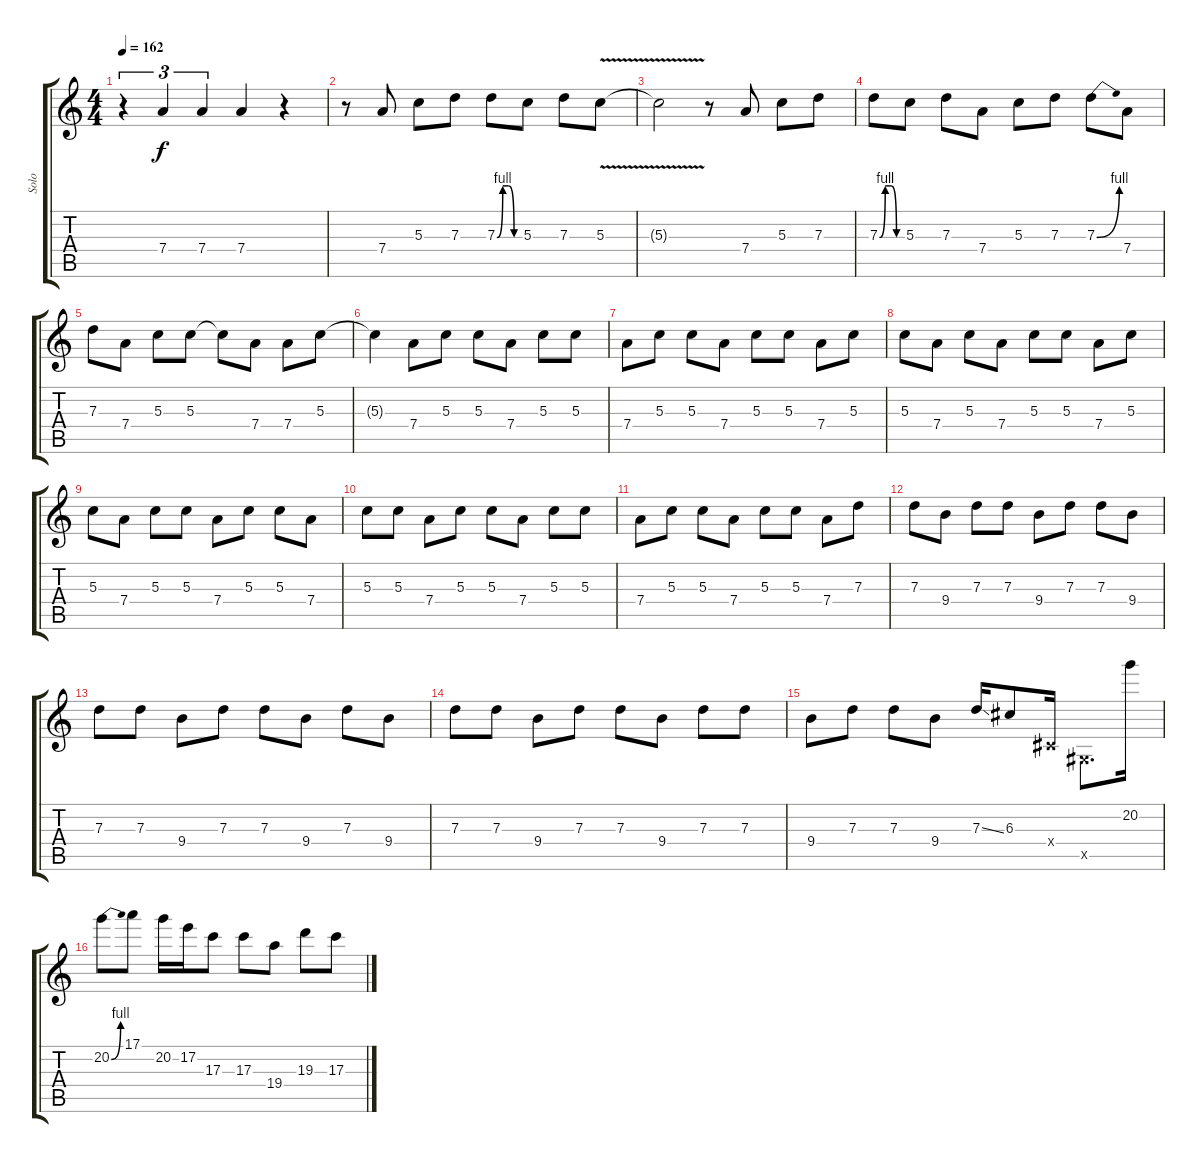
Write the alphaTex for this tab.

\track ("Solo" "Solo") {instrument distortionguitar}
\staff {score tabs}
\tuning (E4 B3 G3 D3 A2 E2) {hide}
\ts (4 4)
\tempo 162
\clef g2
\ks c
r.4{tu (3 2) dy f} 7.4.4{tu (3 2)} 7.4.4{tu (3 2)} 7.4.4 r.4 |
r.8 7.4.8 5.3.8 7.3.8 7.3{be (custom 0 0 15 4 30 4 45 0 60 0)}.8 5.3.8 7.3.8 5.3{v}.8 |
5.3{t}.2 r.8 7.4.8 5.3.8 7.3.8 |
7.3{be (custom 0 0 15 4 30 4 45 0 60 0)}.8 5.3.8 7.3.8 7.4.8 5.3.8 7.3.8 7.3{be (bend 0 0 60 4)}.8 7.4.8 |
7.3.8 7.4.8 5.3.8 5.3.8 5.3{t}.8 7.4.8 7.4.8 5.3.8 |
5.3{t}.4 7.4.8 5.3.8 5.3.8 7.4.8 5.3.8 5.3.8 |
7.4.8 5.3.8 5.3.8 7.4.8 5.3.8 5.3.8 7.4.8 5.3.8 |
5.3.8 7.4.8 5.3.8 7.4.8 5.3.8 5.3.8 7.4.8 5.3.8 |
5.3.8 7.4.8 5.3.8 5.3.8 7.4.8 5.3.8 5.3.8 7.4.8 |
5.3.8 5.3.8 7.4.8 5.3.8 5.3.8 7.4.8 5.3.8 5.3.8 |
7.4.8 5.3.8 5.3.8 7.4.8 5.3.8 5.3.8 7.4.8 7.3.8 |
7.3.8 9.4.8 7.3.8 7.3.8 9.4.8 7.3.8 7.3.8 9.4.8 |
7.3.8 7.3.8 9.4.8 7.3.8 7.3.8 9.4.8 7.3.8 9.4.8 |
7.3.8 7.3.8 9.4.8 7.3.8 7.3.8 9.4.8 7.3.8 7.3.8 |
9.4.8 7.3.8 7.3.8 9.4.8 7.3{ss}.16 6.3.8 -1.4{x}.16 -1.5{x}.8{d} 20.2.16 |
20.2{be (bend 0 0 60 4)}.8 17.1.8 20.2.16 17.2.16 17.3.8 17.3.8 19.4.8 19.3.8 17.3.8
